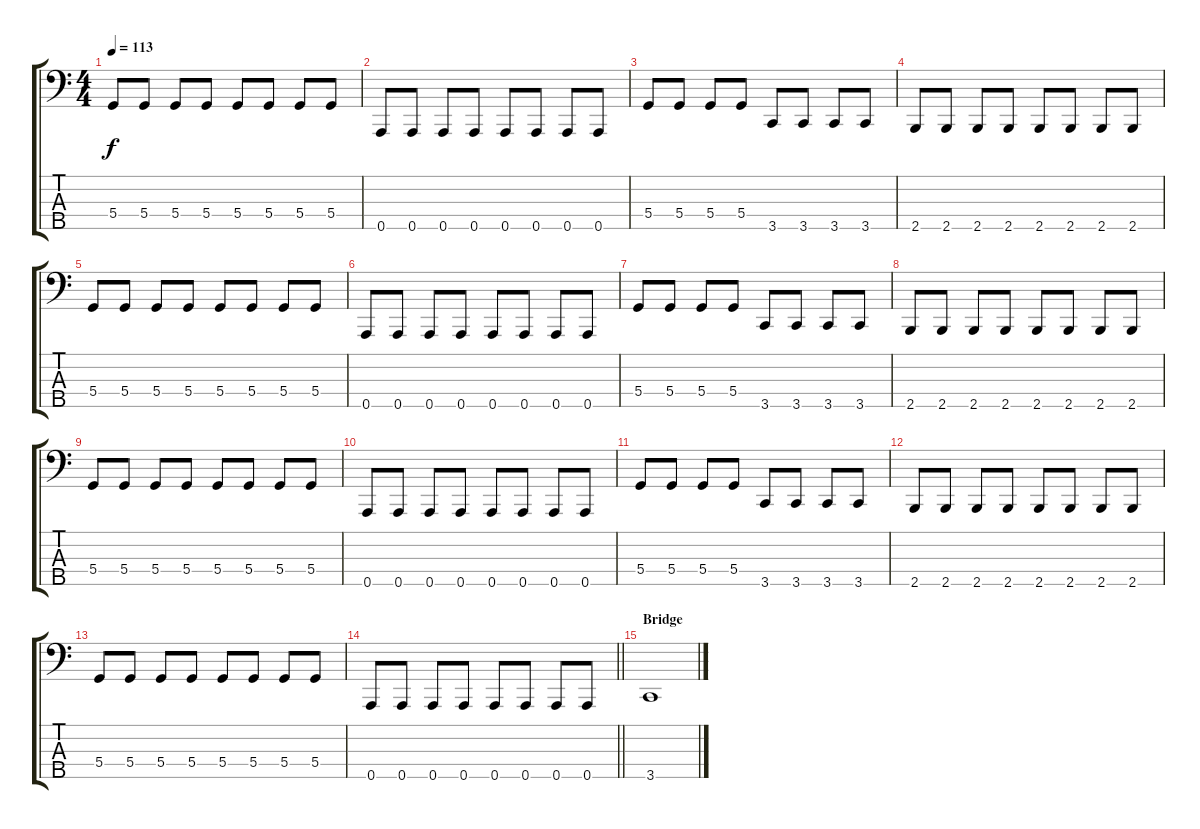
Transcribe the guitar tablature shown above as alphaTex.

\track "" {instrument electricbassfinger}
\staff {score tabs}
\tuning (F2 C2 G1 D1 A0) {hide}
\ts (4 4)
\tempo 113
\clef f4
\ks c
5.4.8{dy f} 5.4.8 5.4.8 5.4.8 5.4.8 5.4.8 5.4.8 5.4.8 |
0.5.8 0.5.8 0.5.8 0.5.8 0.5.8 0.5.8 0.5.8 0.5.8 |
5.4.8 5.4.8 5.4.8 5.4.8 3.5.8 3.5.8 3.5.8 3.5.8 |
2.5.8 2.5.8 2.5.8 2.5.8 2.5.8 2.5.8 2.5.8 2.5.8 |
5.4.8 5.4.8 5.4.8 5.4.8 5.4.8 5.4.8 5.4.8 5.4.8 |
0.5.8 0.5.8 0.5.8 0.5.8 0.5.8 0.5.8 0.5.8 0.5.8 |
5.4.8 5.4.8 5.4.8 5.4.8 3.5.8 3.5.8 3.5.8 3.5.8 |
2.5.8 2.5.8 2.5.8 2.5.8 2.5.8 2.5.8 2.5.8 2.5.8 |
5.4.8 5.4.8 5.4.8 5.4.8 5.4.8 5.4.8 5.4.8 5.4.8 |
0.5.8 0.5.8 0.5.8 0.5.8 0.5.8 0.5.8 0.5.8 0.5.8 |
5.4.8 5.4.8 5.4.8 5.4.8 3.5.8 3.5.8 3.5.8 3.5.8 |
2.5.8 2.5.8 2.5.8 2.5.8 2.5.8 2.5.8 2.5.8 2.5.8 |
5.4.8 5.4.8 5.4.8 5.4.8 5.4.8 5.4.8 5.4.8 5.4.8 |
\barLineRight lightlight
0.5.8 0.5.8 0.5.8 0.5.8 0.5.8 0.5.8 0.5.8 0.5.8 |
\section ("" "Bridge")
3.5.1
